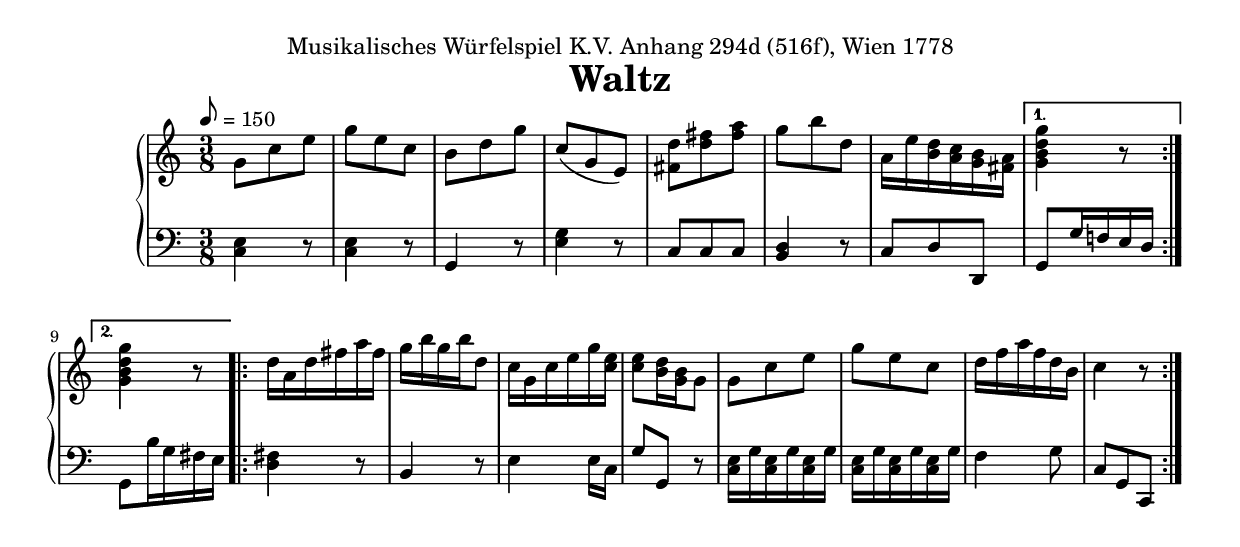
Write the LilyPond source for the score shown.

\version "2.14.2"
\pointAndClickOff

\header {
  dedication = "Musikalisches Würfelspiel K.V. Anhang 294d (516f), Wien 1778"
  title = "Waltz"
}

\paper {
  #(set-paper-size "a4")
  top-margin = 2\cm
}

%DICE: 3, 4, 3, 4, 3, 4, 3, 4, 3, 4, 3, 4, 3, 4, 3, 4
%TABLE DE MUSIQUE: 32, 95, 128, 13, 146, 55, 134, 24, 117, 139, 126, 132, 174, 58, 116, 79
DiceWaltz = {
  \new PianoStaff <<
    \new Staff = "RH acoustic grand" {
      \clef treble
      \time 3/8
      \key c \major
      {\tempo 8=150}
       \repeat volta 2 {
        g'8 c'' e'' |
        g''8 e'' c'' |
        b'8 d'' g'' |
        c''8( g' e') |
        <fis' d''>8 <d'' fis''> <fis'' a''> |
        g''8 b'' d'' |
        a'16 e'' <b' d''> <a' c''> <g' b'> <fis' a'> |
      }
      \alternative {
        { <g' b' d'' g''>4 r8 } { <g' b' d'' g''>4 r8 }
      }

      \repeat volta 2 {
        d''16 a' d'' fis'' a'' fis'' |
        g''16 b'' g'' b'' d''8  |
        c''16 g' c'' e'' g'' <c'' e''> |
        <c'' e''>8 <b' d''>16 <g' b'> g'8 |
        g'8 c'' e'' |
        g''8 e'' c'' |
        d''16 f'' a'' f'' d'' b' |
        c''4 r8 |
      }
    }

    \new Staff = "LH acoustic grand" {
      \clef treble
      \clef bass
      \time 3/8
      \key c \major
      \repeat volta 2 {
        <c e>4 r8 |
        <c e>4 r8 |
        g,4 r8 |
        <e g>4 r8 |
        c8 c c |
        <b, d>4 r8 |
        c8 d d, |
      }
      \alternative {
        { g,8 g16 f! e d } { g,8 b16 g fis e }
      }

      \repeat volta 2 {
        <d fis>4 r8 |
        b,4 r8 |
        e4 e16 c |
        g8 g, r |
        <c e>16 g <c e> g <c e> g |
        <c e>16 g <c e> g <c e> g |
        f4 g8 |
        c8 g, c, |
      }
    }
  >>
}

\score {
  \DiceWaltz
  \layout {#(layout-set-staff-size 18)}
}

\include "articulate.ly"
\score {
  \unfoldRepeats \articulate <<
    \DiceWaltz
  >>
  \midi {}
}

